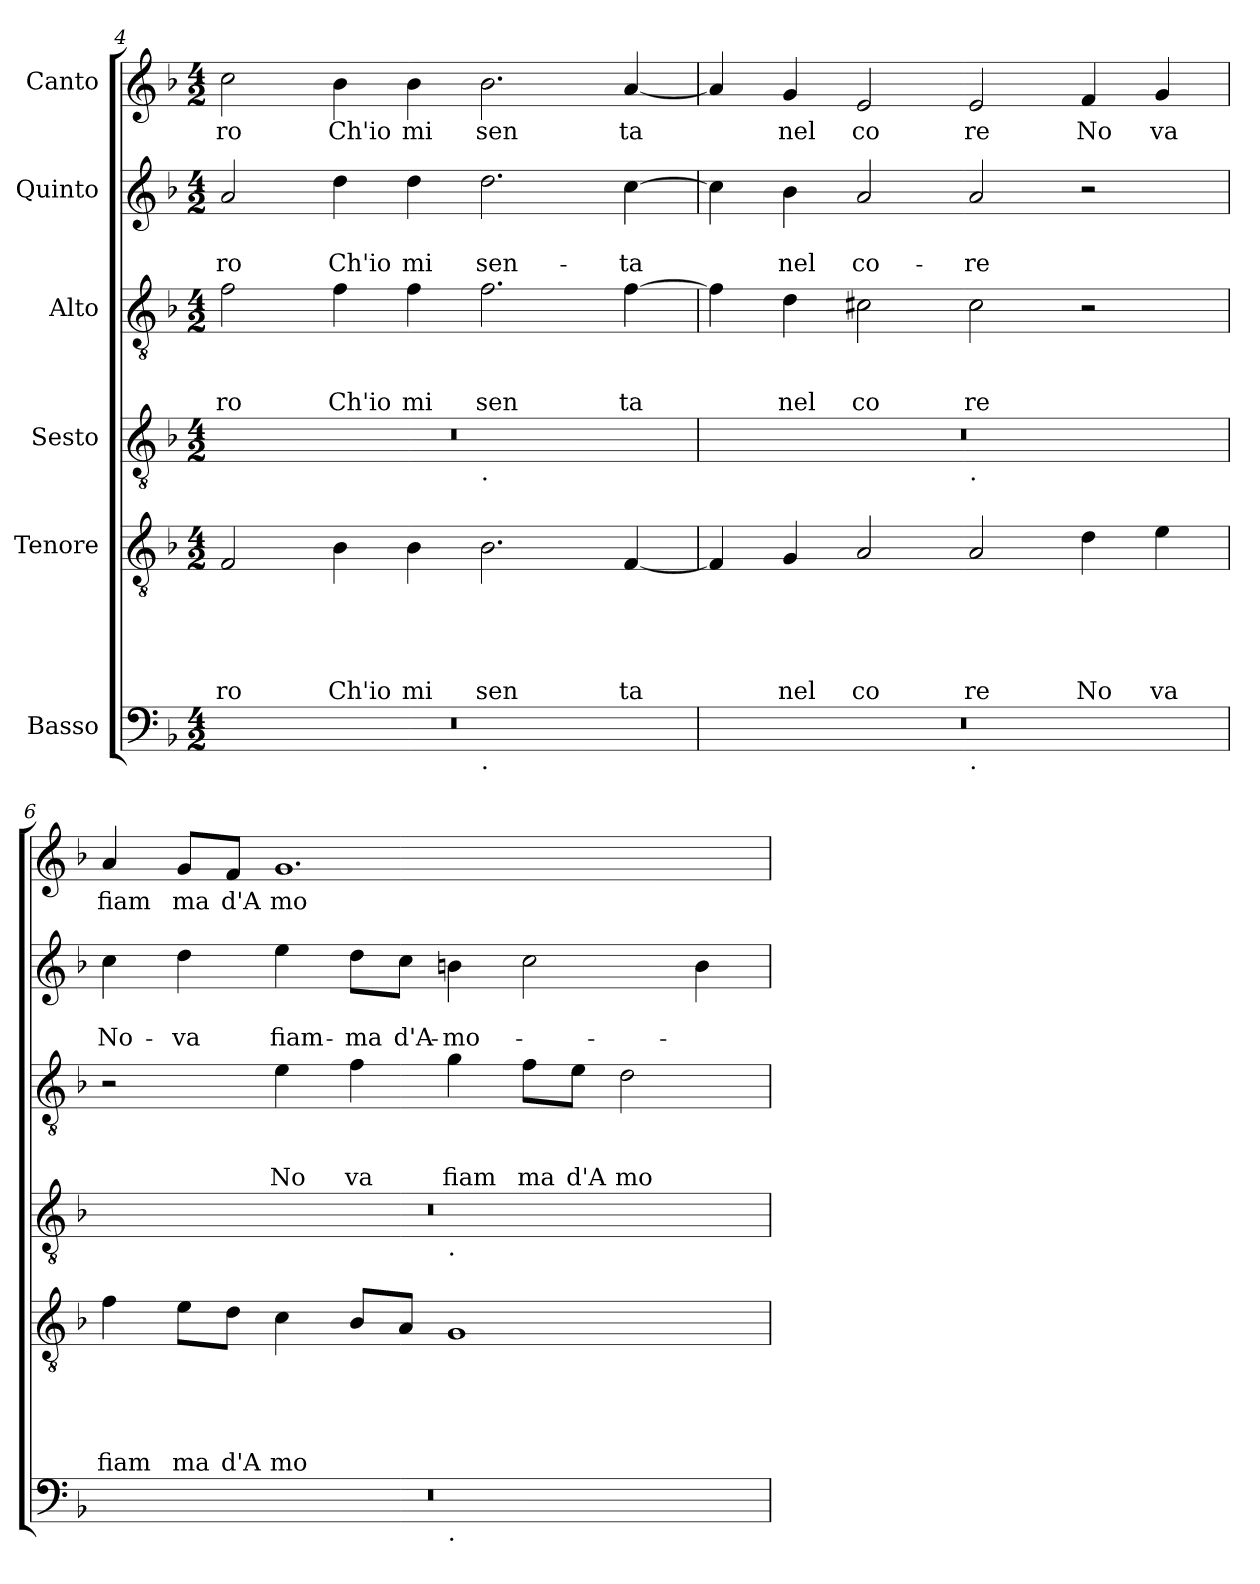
**kern	**kern	**text	**text	**text	**text	**text	**kern	**kern	**text	**text	**text	**kern	**text	**text	**kern	**text
*part6	*part5	*part5	*part5	*part5	*part5	*part5	*part4	*part3	*part3	*part3	*part3	*part2	*part2	*part2	*part1	*part1
*staff6	*staff5	*staff5	*staff5	*staff5	*staff5	*staff5	*staff4	*staff3	*staff3	*staff3	*staff3	*staff2	*staff2	*staff2	*staff1	*staff1
*I"Basso	*I"Tenore	*	*	*	*	*	*I"Sesto	*I"Alto	*	*	*	*I"Quinto	*	*	*I"Canto	*
*clefF4	*clefGv2	*	*	*	*	*	*clefGv2	*clefGv2	*	*	*	*clefG2	*	*	*clefG2	*
*k[b-]	*k[b-]	*	*	*	*	*	*k[b-]	*k[b-]	*	*	*	*k[b-]	*	*	*k[b-]	*
*F:	*F:	*	*	*	*	*	*F:	*F:	*	*	*	*F:	*	*	*F:	*
*M4/2	*M4/2	*	*	*	*	*	*M4/2	*M4/2	*	*	*	*M4/2	*	*	*M4/2	*
=4	=4	=4	=4	=4	=4	=4	=4	=4	=4	=4	=4	=4	=4	=4	=4	=4
!	!	!	!	!	!	!LO:LY:b	!	!	!	!	!LO:LY:b	!	!	!LO:LY:b	!	!LO:LY:b
*^	*	*	*	*	*	*	*^	*	*	*	*	*	*	*	*	*
0r	1ryy	2F/	.	.	.	.	ro	0r	1ryy	2f\	.	.	ro	2a/	.	-ro	2cc\	ro
!	!	!	!	!	!	!	!LO:LY:b	!	!	!	!	!	!LO:LY:b	!	!	!LO:LY:b	!	!LO:LY:b
.	.	4B-\	.	.	.	.	Ch'io	.	.	4f\	.	.	Ch'io	4dd\	.	Ch'io	4b-\	Ch'io
!	!	!	!	!	!	!	!LO:LY:b	!	!	!	!	!	!LO:LY:b	!	!	!LO:LY:b	!	!LO:LY:b
.	.	4B-\	.	.	.	.	mi	.	.	4f\	.	.	mi	4dd\	.	mi	4b-\	mi
!	!	!	!	!	!	!	!	!	!LO:TX:b:t=.	!	!	!	!	!	!	!	!	!
!	!LO:TX:b:t=.	!	!	!	!	!	!	!	!	!	!	!	!	!	!	!	!	!
!	!	!	!	!	!	!	!LO:LY:b	!	!	!	!	!	!LO:LY:b	!	!	!LO:LY:b	!	!LO:LY:b
.	1ryy	2.B-\	.	.	.	.	sen	.	1ryy	2.f\	.	.	sen	2.dd\	.	sen-	2.b-\	sen
!	!	!	!	!	!	!	!LO:LY:b	!	!	!	!	!	!LO:LY:b	!	!	!LO:LY:b	!	!LO:LY:b
.	.	[<4F/	.	.	.	.	ta	.	.	[>4f\	.	.	ta	[>4cc\	.	-ta	[<4a/	ta
=5	=5	=5	=5	=5	=5	=5	=5	=5	=5	=5	=5	=5	=5	=5	=5	=5	=5	=5
0r	1ryy	4F/]	.	.	.	.	.	0r	1ryy	4f\]	.	.	.	4cc\]	.	.	4a</]	.
!	!	!	!	!	!	!	!LO:LY:b	!	!	!	!	!	!LO:LY:b	!	!	!LO:LY:b	!	!LO:LY:b
.	.	4G/	.	.	.	.	nel	.	.	4d\	.	.	nel	4b-\	.	nel	4g/	nel
!	!	!	!	!	!	!	!LO:LY:b	!	!	!	!	!	!LO:LY:b	!	!	!LO:LY:b	!	!LO:LY:b
.	.	2A/	.	.	.	.	co	.	.	2c#X\	.	.	co	2a/	.	co-	2e/	co
!	!	!	!	!	!	!	!	!	!LO:TX:b:t=.	!	!	!	!	!	!	!	!	!
!	!LO:TX:b:t=.	!	!	!	!	!	!	!	!	!	!	!	!	!	!	!	!	!
!	!	!	!	!	!	!	!LO:LY:b	!	!	!	!	!	!LO:LY:b	!	!	!LO:LY:b	!	!LO:LY:b
.	1ryy	2A/	.	.	.	.	re	.	1ryy	2c#\	.	.	re	2a/	.	-re	2e/	re
!	!	!	!	!	!	!	!LO:LY:b	!	!	!	!	!	!	!	!	!	!	!LO:LY:b
.	.	4d\	.	.	.	.	No	.	.	2r	.	.	.	2r	.	.	4f/	No
!	!	!	!	!	!	!	!LO:LY:b	!	!	!	!	!	!	!	!	!	!	!LO:LY:b
.	.	4e\	.	.	.	.	va	.	.	.	.	.	.	.	.	.	4g/	va
=6	=6	=6	=6	=6	=6	=6	=6	=6	=6	=6	=6	=6	=6	=6	=6	=6	=6	=6
!	!	!	!	!	!	!	!LO:LY:b	!	!	!	!	!	!	!	!	!LO:LY:b	!	!LO:LY:b
0r	1ryy	4f\	.	.	.	.	fiam	0r	1ryy	2r	.	.	.	4cc\	.	No-	4a/	fiam
!	!	!	!	!	!	!	!LO:LY:b	!	!	!	!	!	!	!	!	!LO:LY:b	!	!LO:LY:b
.	.	8e\L	.	.	.	.	ma	.	.	.	.	.	.	4dd\	.	-va	8g/L	ma
!	!	!	!	!	!	!	!LO:LY:b	!	!	!	!	!	!	!	!	!	!	!LO:LY:b
.	.	8d\J	.	.	.	.	d'A	.	.	.	.	.	.	.	.	.	8f/J	d'A
!	!	!	!	!	!	!	!LO:LY:b	!	!	!	!	!	!LO:LY:b	!	!	!LO:LY:b	!	!LO:LY:b
.	.	4c\	.	.	.	.	mo	.	.	4e\	.	.	No	4ee\	.	fiam-	1.g	mo
!	!	!	!	!	!	!	!	!	!	!	!	!	!LO:LY:b	!	!	!LO:LY:b	!	!
.	.	8B-/L	.	.	.	.	.	.	.	4f\	.	.	va	8dd\L	.	-ma	.	.
!	!	!	!	!	!	!	!	!	!	!	!	!	!	!	!	!LO:LY:b	!	!
.	.	8A/J	.	.	.	.	.	.	.	.	.	.	.	8cc\J	.	d'A-	.	.
!	!	!	!	!	!	!	!	!	!LO:TX:b:t=.	!	!	!	!	!	!	!	!	!
!	!LO:TX:b:t=.	!	!	!	!	!	!	!	!	!	!	!	!	!	!	!	!	!
!	!	!	!	!	!	!	!	!	!	!	!	!	!LO:LY:b	!	!	!LO:LY:b	!	!
.	1ryy	1G	.	.	.	.	.	.	1ryy	4g\	.	.	fiam	4bn\	.	-mo-	.	.
!	!	!	!	!	!	!	!	!	!	!	!	!	!LO:LY:b	!	!	!	!	!
.	.	.	.	.	.	.	.	.	.	8f\L	.	.	ma	2cc\	.	.	.	.
!	!	!	!	!	!	!	!	!	!	!	!	!	!LO:LY:b	!	!	!	!	!
.	.	.	.	.	.	.	.	.	.	8e\J	.	.	d'A	.	.	.	.	.
!	!	!	!	!	!	!	!	!	!	!	!	!	!LO:LY:b	!	!	!	!	!
.	.	.	.	.	.	.	.	.	.	2d\	.	.	mo	.	.	.	.	.
.	.	.	.	.	.	.	.	.	.	.	.	.	.	4b\	.	.	.	.
*v	*v	*	*	*	*	*	*	*v	*v	*	*	*	*	*	*	*	*	*
=	=	=	=	=	=	=	=	=	=	=	=	=	=	=	=	=
*-	*-	*-	*-	*-	*-	*-	*-	*-	*-	*-	*-	*-	*-	*-	*-	*-
